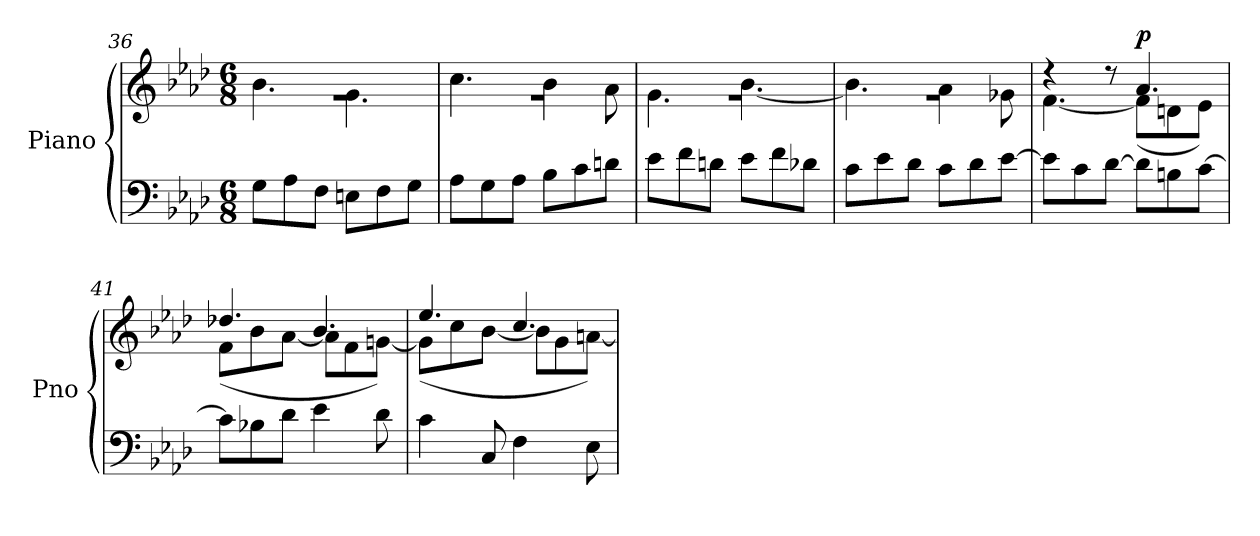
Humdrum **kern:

**kern	**kern	**dynam
*part1	*part1	*part1
*staff2	*staff1	*staff1/2
*I"Piano	*	*
*I'Pno	*	*
*clefF4	*clefG2	*
*k[b-e-a-d-]	*k[b-e-a-d-]	*
*M6/8	*M6/8	*
=36	=36	=36
*	*^	*
8G\L	2.rg	4.b-\	.
8A-\	.	.	.
8F\J	.	.	.
8En\L	.	4.g\	.
8F\	.	.	.
8G\J	.	.	.
!!LO:LB:g=z	!!
=37	=37	=37	=37
8A-\L	2.rg	4.cc\	.
8G\	.	.	.
8A-\J	.	.	.
8B-\L	.	4b-\	.
8c\	.	.	.
8dn\J	.	8a-\	.
=38	=38	=38	=38
8e-\L	2.rg	4.g\	.
8f\	.	.	.
8dn\J	.	.	.
8e-\L	.	[4.b-\	.
8f\	.	.	.
8d-X\J	.	.	.
=39	=39	=39	=39
8c\L	2.rg	4.b-\]	.
8e-\	.	.	.
8d-\J	.	.	.
8c\L	.	4a-\	.
8d-\	.	.	.
[8e-\J	.	8g-X\	.
=40	=40	=40	=40
8e-\L]	4r	[4.f\	.
8c\	.	.	.
[8d-\J	8r	.	.
!	!	!	!LO:DY:a
8d-\L]	4.a-/	(8f\L]	p
8Bn\	.	8dn\	.
[8c\J	.	8e-\J)	.
=41	=41	=41	=41
8c\L]	4.dd-X/	(8f\L	.
8B-X\	.	8b-\	.
8d-\J	.	[8a-\J	.
4e-\	4.b-/	8a-\L]	.
.	.	8f\	.
8d-\	.	[8gn\J)	.
!!LO:PB:g=z	!!
=42	=42	=42	=42
4c\	4.ee-/	(8gn\L]	.
.	.	8cc\	.
8C/	.	[8b-\J	.
4F\	4.cc/	8b-\L]	.
.	.	8g\	.
8E-\	.	[8an\J)	.
*	*v	*v	*
=	=	=
*-	*-	*-
